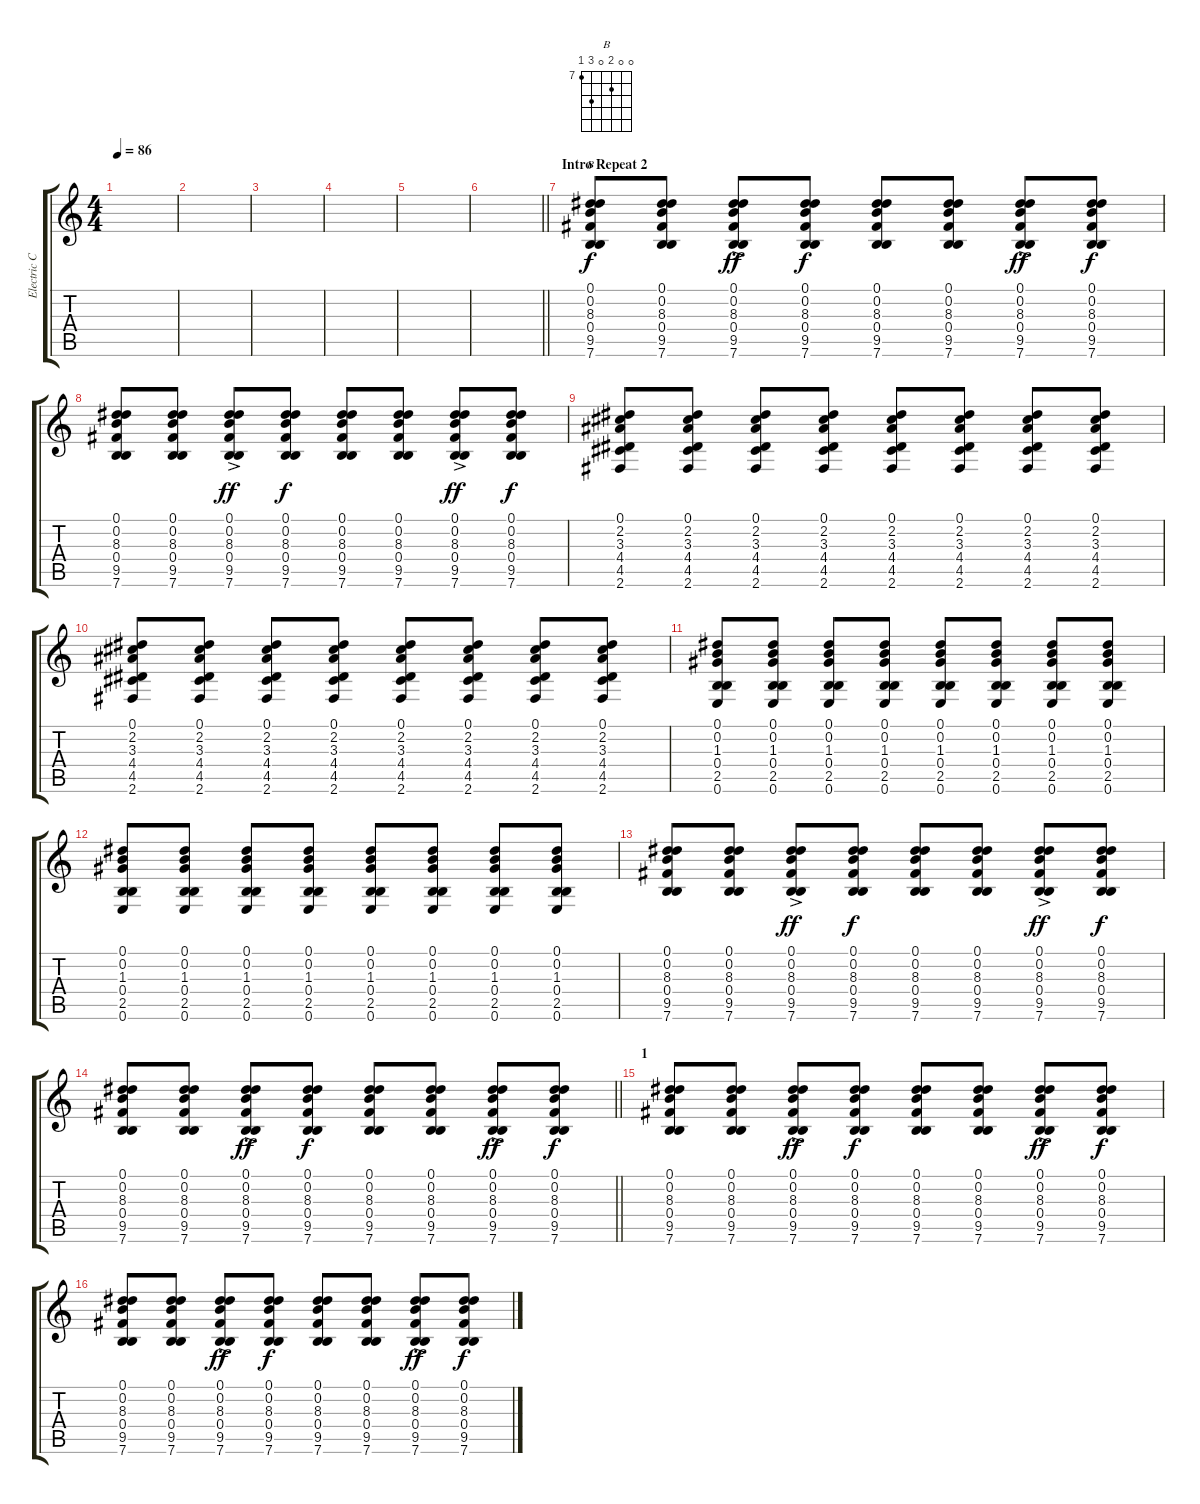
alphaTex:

\track ("Electric Chords" "Electric C") {instrument electricguitarclean}
\staff {score tabs}
\tuning (Eb4 B3 G3 B2 A2 E2) {hide}
\chord ("B" 0 0 8 0 9 7) {firstfret 7}
\ts (4 4)
\tempo 86
\clef g2
\ks c
|
|
|
|
|
\barLineRight lightlight
|
\section ("" "Intro Repeat 2")
(0.1 0.2 8.3 0.4 9.5 7.6).8{ch "B"} (0.1 0.2 8.3 0.4 9.5 7.6).8 (0.1 0.2 8.3 0.4 9.5 7.6{ac}).8{dy ff} (0.1 0.2 8.3 0.4 9.5 7.6).8{dy f} (0.1 0.2 8.3 0.4 9.5 7.6).8 (0.1 0.2 8.3 0.4 9.5 7.6).8 (0.1 0.2 8.3 0.4{ac} 9.5 7.6).8{dy ff} (0.1 0.2 8.3 0.4 9.5 7.6).8{dy f} |
(0.1 0.2 8.3 0.4 9.5 7.6).8 (0.1 0.2 8.3 0.4 9.5 7.6).8 (0.1 0.2 8.3 0.4 9.5 7.6{ac}).8{dy ff} (0.1 0.2 8.3 0.4 9.5 7.6).8{dy f} (0.1 0.2 8.3 0.4 9.5 7.6).8 (0.1 0.2 8.3 0.4 9.5 7.6).8 (0.1 0.2 8.3 0.4{ac} 9.5 7.6).8{dy ff} (0.1 0.2 8.3 0.4 9.5 7.6).8{dy f} |
(0.1 2.2 3.3 4.4 4.5 2.6).8 (0.1 2.2 3.3 4.4 4.5 2.6).8 (0.1 2.2 3.3 4.4 4.5 2.6).8 (0.1 2.2 3.3 4.4 4.5 2.6).8 (0.1 2.2 3.3 4.4 4.5 2.6).8 (0.1 2.2 3.3 4.4 4.5 2.6).8 (0.1 2.2 3.3 4.4 4.5 2.6).8 (0.1 2.2 3.3 4.4 4.5 2.6).8 |
(0.1 2.2 3.3 4.4 4.5 2.6).8 (0.1 2.2 3.3 4.4 4.5 2.6).8 (0.1 2.2 3.3 4.4 4.5 2.6).8 (0.1 2.2 3.3 4.4 4.5 2.6).8 (0.1 2.2 3.3 4.4 4.5 2.6).8 (0.1 2.2 3.3 4.4 4.5 2.6).8 (0.1 2.2 3.3 4.4 4.5 2.6).8 (0.1 2.2 3.3 4.4 4.5 2.6).8 |
(0.1 0.2 1.3 0.4 2.5 0.6).8 (0.1 0.2 1.3 0.4 2.5 0.6).8 (0.1 0.2 1.3 0.4 2.5 0.6).8 (0.1 0.2 1.3 0.4 2.5 0.6).8 (0.1 0.2 1.3 0.4 2.5 0.6).8 (0.1 0.2 1.3 0.4 2.5 0.6).8 (0.1 0.2 1.3 0.4 2.5 0.6).8 (0.1 0.2 1.3 0.4 2.5 0.6).8 |
(0.1 0.2 1.3 0.4 2.5 0.6).8 (0.1 0.2 1.3 0.4 2.5 0.6).8 (0.1 0.2 1.3 0.4 2.5 0.6).8 (0.1 0.2 1.3 0.4 2.5 0.6).8 (0.1 0.2 1.3 0.4 2.5 0.6).8 (0.1 0.2 1.3 0.4 2.5 0.6).8 (0.1 0.2 1.3 0.4 2.5 0.6).8 (0.1 0.2 1.3 0.4 2.5 0.6).8 |
(0.1 0.2 8.3 0.4 9.5 7.6).8 (0.1 0.2 8.3 0.4 9.5 7.6).8 (0.1 0.2 8.3 0.4 9.5 7.6{ac}).8{dy ff} (0.1 0.2 8.3 0.4 9.5 7.6).8{dy f} (0.1 0.2 8.3 0.4 9.5 7.6).8 (0.1 0.2 8.3 0.4 9.5 7.6).8 (0.1 0.2 8.3 0.4{ac} 9.5 7.6).8{dy ff} (0.1 0.2 8.3 0.4 9.5 7.6).8{dy f} |
\barLineRight lightlight
(0.1 0.2 8.3 0.4 9.5 7.6).8 (0.1 0.2 8.3 0.4 9.5 7.6).8 (0.1 0.2 8.3 0.4 9.5 7.6{ac}).8{dy ff} (0.1 0.2 8.3 0.4 9.5 7.6).8{dy f} (0.1 0.2 8.3 0.4 9.5 7.6).8 (0.1 0.2 8.3 0.4 9.5 7.6).8 (0.1 0.2 8.3 0.4{ac} 9.5 7.6).8{dy ff} (0.1 0.2 8.3 0.4 9.5 7.6).8{dy f} |
\section ("" "1")
(0.1 0.2 8.3 0.4 9.5 7.6).8 (0.1 0.2 8.3 0.4 9.5 7.6).8 (0.1 0.2 8.3 0.4 9.5 7.6{ac}).8{dy ff} (0.1 0.2 8.3 0.4 9.5 7.6).8{dy f} (0.1 0.2 8.3 0.4 9.5 7.6).8 (0.1 0.2 8.3 0.4 9.5 7.6).8 (0.1 0.2 8.3 0.4{ac} 9.5 7.6).8{dy ff} (0.1 0.2 8.3 0.4 9.5 7.6).8{dy f} |
(0.1 0.2 8.3 0.4 9.5 7.6).8 (0.1 0.2 8.3 0.4 9.5 7.6).8 (0.1 0.2 8.3 0.4 9.5 7.6{ac}).8{dy ff} (0.1 0.2 8.3 0.4 9.5 7.6).8{dy f} (0.1 0.2 8.3 0.4 9.5 7.6).8 (0.1 0.2 8.3 0.4 9.5 7.6).8 (0.1 0.2 8.3 0.4{ac} 9.5 7.6).8{dy ff} (0.1 0.2 8.3 0.4 9.5 7.6).8{dy f}
